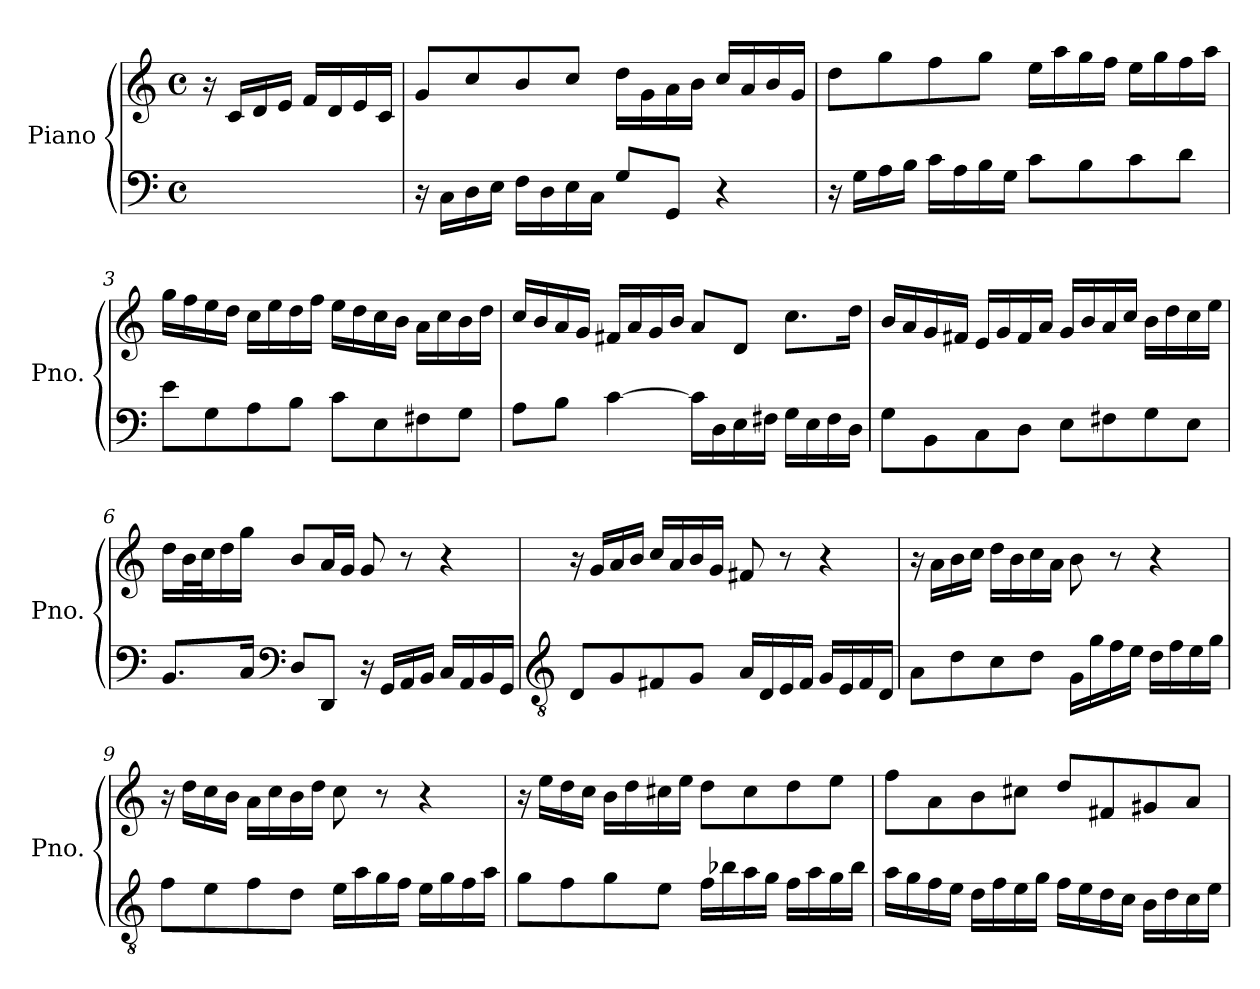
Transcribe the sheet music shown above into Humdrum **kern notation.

**kern	**kern	**dynam
*part1	*part1	*part1
*staff2	*staff1	*staff1/2
*I"Piano	*	*
*I'Pno.	*	*
*clefF4	*clefG2	*
*k[]	*k[]	*
*M4/4	*M4/4	*
*met(c)	*met(c)	*
*MM90	*MM90	*
=	=	=
!	!	!LO:DY:b=2
!	!	!LO:DY:n=1:b
2ryy	16r	mp mp
.	16c/LL	.
.	16d/	.
.	16e/JJ	.
.	16f/LL	.
.	16d/	.
.	16e/	.
.	16c/JJ	.
=1	=1	=1
16r	8g/L	.
16C\LL	.	.
16D\	8cc/	.
16E\JJ	.	.
16F\LL	8b/	.
16D\	.	.
16E\	8cc/J	.
16C\JJ	.	.
8G/L	16dd\LL	.
.	16g\	.
8GG/J	16a\	.
.	16b\JJ	.
4r	16cc/LL	.
.	16a/	.
.	16b/	.
.	16g/JJ	.
=2	=2	=2
16r	8dd\L	.
16G\LL	.	.
16A\	8gg\	.
16B\JJ	.	.
16c\LL	8ff\	.
16A\	.	.
16B\	8gg\J	.
16G\JJ	.	.
8c\L	16ee\LL	.
.	16aa\	.
8B\	16gg\	.
.	16ff\JJ	.
8c\	16ee\LL	.
.	16gg\	.
8d\J	16ff\	.
.	16aa\JJ	.
!!LO:LB:g=z
=3	=3	=3
8e\L	16gg\LL	.
.	16ff\	.
8G\	16ee\	.
.	16dd\JJ	.
8A\	16cc\LL	.
.	16ee\	.
8B\J	16dd\	.
.	16ff\JJ	.
8c\L	16ee\LL	.
.	16dd\	.
8E\	16cc\	.
.	16b\JJ	.
8F#X\	16a\LL	.
.	16cc\	.
8G\J	16b\	.
.	16dd\JJ	.
=4	=4	=4
8A\L	16cc/LL	.
.	16b/	.
8B\J	16a/	.
.	16g/JJ	.
[4c\	16f#X/LL	.
.	16a/	.
.	16g/	.
.	16b/JJ	.
16c\LL]	8a/L	.
16D\	.	.
16E\	8d/J	.
16F#X\JJ	.	.
16G\LL	8.cc\L	.
16E\	.	.
16F#\	.	.
16D\JJ	16dd\Jk	.
!!LO:LB:g=z
=5	=5	=5
8G\L	16b/LL	.
.	16a/	.
8BB\	16g/	.
.	16f#X/JJ	.
8C\	16e/LL	.
.	16g/	.
8D\J	16f#/	.
.	16a/JJ	.
8E\L	16g/LL	.
.	16b/	.
8F#X\	16a/	.
.	16cc/JJ	.
8G\	16b\LL	.
.	16dd\	.
8E\J	16cc\	.
.	16ee\JJ	.
=6	=6	=6
8.BB/L	16dd\LL	.
.	32b\L	.
.	32cc\J	.
.	16dd\	.
16C/Jk	16gg\JJ	.
*clefF4	*	*
8D/L	8b/L	.
8DD/J	16a/L	.
.	16g/JJ	.
16r	8g/	.
16GG/LL	.	.
16AA/	8r	.
16BB/JJ	.	.
16C/LL	4r	.
16AA/	.	.
16BB/	.	.
16GG/JJ	.	.
!!LO:LB:g=z
=7	=7	=7
*clefGv2	*	*
8D/L	16r	.
.	16g/LL	.
8G/	16a/	.
.	16b/JJ	.
8F#X/	16cc/LL	.
.	16a/	.
8G/J	16b/	.
.	16g/JJ	.
16A/LL	8f#X/	.
16D/	.	.
16E/	8r	.
16F#/JJ	.	.
16G/LL	4r	.
16E/	.	.
16F#/	.	.
16D/JJ	.	.
=8	=8	=8
8A\L	16r	.
.	16a\LL	.
8d\	16b\	.
.	16cc\JJ	.
8c\	16dd\LL	.
.	16b\	.
8d\J	16cc\	.
.	16a\JJ	.
16G\LL	8b\	.
16g\	.	.
16f\	8r	.
16e\JJ	.	.
16d\LL	4r	.
16f\	.	.
16e\	.	.
16g\JJ	.	.
!!LO:PB:g=z
=9	=9	=9
8f\L	16r	.
.	16dd\LL	.
8e\	16cc\	.
.	16b\JJ	.
8f\	16a\LL	.
.	16cc\	.
8d\J	16b\	.
.	16dd\JJ	.
16e\LL	8cc\	.
16a\	.	.
16g\	8r	.
16f\JJ	.	.
16e\LL	4r	.
16g\	.	.
16f\	.	.
16a\JJ	.	.
=10	=10	=10
8g\L	16r	.
.	16ee\LL	.
8f\	16dd\	.
.	16cc\JJ	.
8g\	16b\LL	.
.	16dd\	.
8e\J	16cc#X\	.
.	16ee\JJ	.
16f\LL	8dd\L	.
16b-X\	.	.
16a\	8cc#\	.
16g\JJ	.	.
16f\LL	8dd\	.
16a\	.	.
16g\	8ee\J	.
16b-\JJ	.	.
!!LO:LB:g=z
=11	=11	=11
16a\LL	8ff\L	.
16g\	.	.
16f\	8a\	.
16e\JJ	.	.
16d\LL	8b\	.
16f\	.	.
16e\	8cc#X\J	.
16g\JJ	.	.
16f\LL	8dd/L	.
16e\	.	.
16d\	8f#X/	.
16c\JJ	.	.
16B\LL	8g#X/	.
16d\	.	.
16c\	8a/J	.
16e\JJ	.	.
=	=	=
*-	*-	*-
